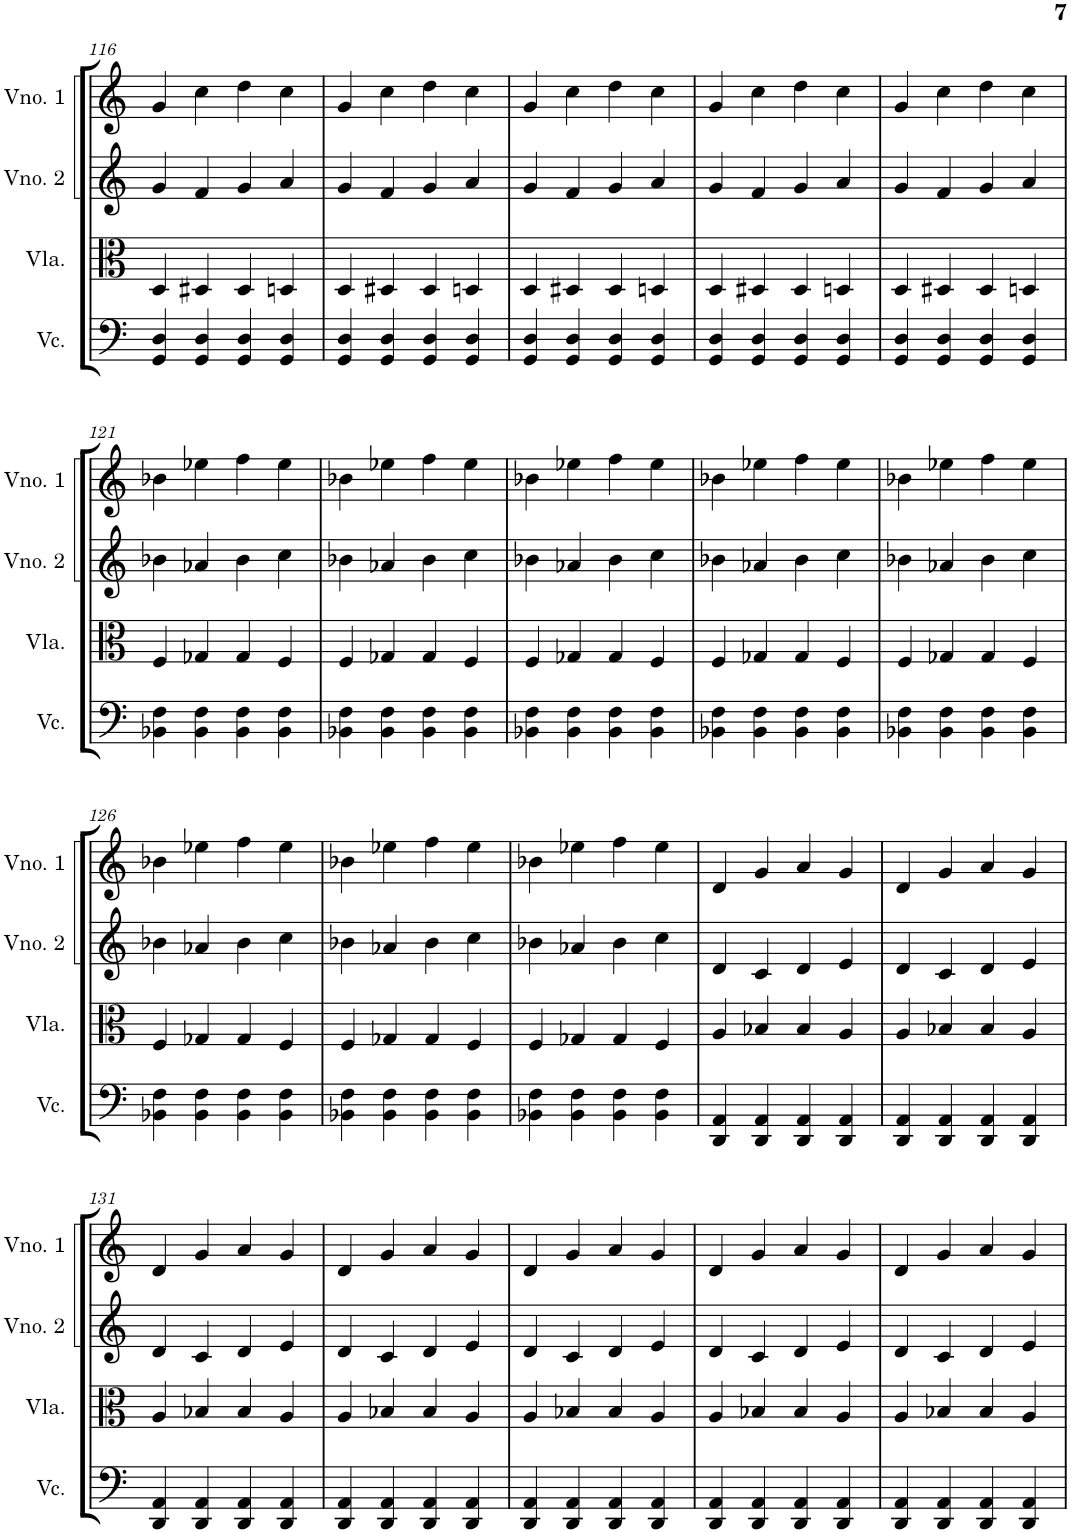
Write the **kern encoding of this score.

**kern	**kern	**kern	**kern
*part4	*part3	*part2	*part1
*staff4	*staff3	*staff2	*staff1
*I"Violoncelo	*I"Viola	*I"Violino 2	*I"Violino 1
*I'Vc.	*I'Vla.	*I'Vno. 2	*I'Vno. 1
!!LO:PB:g=z
*clefF4	*clefC3	*clefG2	*clefG2
*k[]	*k[]	*k[]	*k[]
*M4/4	*M4/4	*M4/4	*M4/4
=116	=116	=116	=116
4GG/ 4D/	4D/	4g/	4g/
4GG/ 4D/	4D#X/	4f/	4cc\
4GG/ 4D/	4D#/	4g/	4dd\
4GG/ 4D/	4Dn/	4a/	4cc\
=117	=117	=117	=117
4GG/ 4D/	4D/	4g/	4g/
4GG/ 4D/	4D#X/	4f/	4cc\
4GG/ 4D/	4D#/	4g/	4dd\
4GG/ 4D/	4Dn/	4a/	4cc\
=118	=118	=118	=118
4GG/ 4D/	4D/	4g/	4g/
4GG/ 4D/	4D#X/	4f/	4cc\
4GG/ 4D/	4D#/	4g/	4dd\
4GG/ 4D/	4Dn/	4a/	4cc\
=119	=119	=119	=119
4GG/ 4D/	4D/	4g/	4g/
4GG/ 4D/	4D#X/	4f/	4cc\
4GG/ 4D/	4D#/	4g/	4dd\
4GG/ 4D/	4Dn/	4a/	4cc\
=120	=120	=120	=120
4GG/ 4D/	4D/	4g/	4g/
4GG/ 4D/	4D#X/	4f/	4cc\
4GG/ 4D/	4D#/	4g/	4dd\
4GG/ 4D/	4Dn/	4a/	4cc\
!!LO:LB:g=z
=121	=121	=121	=121
4BB-X\ 4F\	4F/	4b-X\	4b-X\
4BB-\ 4F\	4G-X/	4a-X/	4ee-X\
4BB-\ 4F\	4G-/	4b-\	4ff\
4BB-\ 4F\	4F/	4cc\	4ee-\
=122	=122	=122	=122
4BB-X\ 4F\	4F/	4b-X\	4b-X\
4BB-\ 4F\	4G-X/	4a-X/	4ee-X\
4BB-\ 4F\	4G-/	4b-\	4ff\
4BB-\ 4F\	4F/	4cc\	4ee-\
=123	=123	=123	=123
4BB-X\ 4F\	4F/	4b-X\	4b-X\
4BB-\ 4F\	4G-X/	4a-X/	4ee-X\
4BB-\ 4F\	4G-/	4b-\	4ff\
4BB-\ 4F\	4F/	4cc\	4ee-\
=124	=124	=124	=124
4BB-X\ 4F\	4F/	4b-X\	4b-X\
4BB-\ 4F\	4G-X/	4a-X/	4ee-X\
4BB-\ 4F\	4G-/	4b-\	4ff\
4BB-\ 4F\	4F/	4cc\	4ee-\
=125	=125	=125	=125
4BB-X\ 4F\	4F/	4b-X\	4b-X\
4BB-\ 4F\	4G-X/	4a-X/	4ee-X\
4BB-\ 4F\	4G-/	4b-\	4ff\
4BB-\ 4F\	4F/	4cc\	4ee-\
!!LO:LB:g=z
=126	=126	=126	=126
4BB-X\ 4F\	4F/	4b-X\	4b-X\
4BB-\ 4F\	4G-X/	4a-X/	4ee-X\
4BB-\ 4F\	4G-/	4b-\	4ff\
4BB-\ 4F\	4F/	4cc\	4ee-\
=127	=127	=127	=127
4BB-X\ 4F\	4F/	4b-X\	4b-X\
4BB-\ 4F\	4G-X/	4a-X/	4ee-X\
4BB-\ 4F\	4G-/	4b-\	4ff\
4BB-\ 4F\	4F/	4cc\	4ee-\
=128	=128	=128	=128
4BB-X\ 4F\	4F/	4b-X\	4b-X\
4BB-\ 4F\	4G-X/	4a-X/	4ee-X\
4BB-\ 4F\	4G-/	4b-\	4ff\
4BB-\ 4F\	4F/	4cc\	4ee-\
=129	=129	=129	=129
4DD/ 4AA/	4A/	4d/	4d/
4DD/ 4AA/	4B-X/	4c/	4g/
4DD/ 4AA/	4B-/	4d/	4a/
4DD/ 4AA/	4A/	4e/	4g/
=130	=130	=130	=130
4DD/ 4AA/	4A/	4d/	4d/
4DD/ 4AA/	4B-X/	4c/	4g/
4DD/ 4AA/	4B-/	4d/	4a/
4DD/ 4AA/	4A/	4e/	4g/
!!LO:LB:g=z
=131	=131	=131	=131
4DD/ 4AA/	4A/	4d/	4d/
4DD/ 4AA/	4B-X/	4c/	4g/
4DD/ 4AA/	4B-/	4d/	4a/
4DD/ 4AA/	4A/	4e/	4g/
=132	=132	=132	=132
4DD/ 4AA/	4A/	4d/	4d/
4DD/ 4AA/	4B-X/	4c/	4g/
4DD/ 4AA/	4B-/	4d/	4a/
4DD/ 4AA/	4A/	4e/	4g/
=133	=133	=133	=133
4DD/ 4AA/	4A/	4d/	4d/
4DD/ 4AA/	4B-X/	4c/	4g/
4DD/ 4AA/	4B-/	4d/	4a/
4DD/ 4AA/	4A/	4e/	4g/
=134	=134	=134	=134
4DD/ 4AA/	4A/	4d/	4d/
4DD/ 4AA/	4B-X/	4c/	4g/
4DD/ 4AA/	4B-/	4d/	4a/
4DD/ 4AA/	4A/	4e/	4g/
=135	=135	=135	=135
4DD/ 4AA/	4A/	4d/	4d/
4DD/ 4AA/	4B-X/	4c/	4g/
4DD/ 4AA/	4B-/	4d/	4a/
4DD/ 4AA/	4A/	4e/	4g/
=	=	=	=
*-	*-	*-	*-
